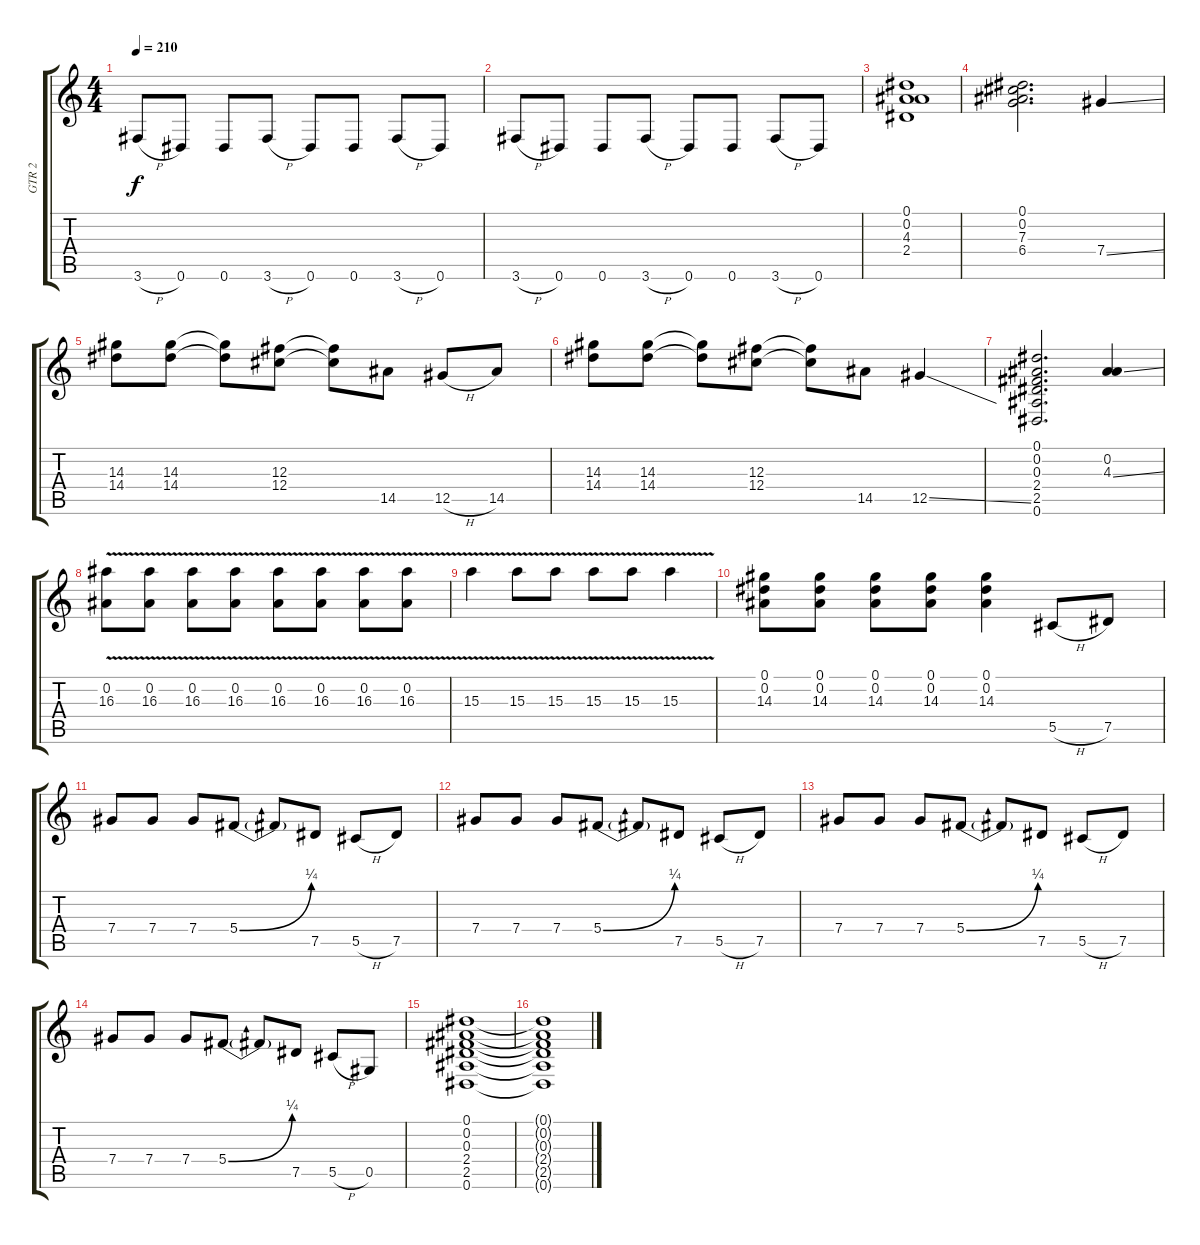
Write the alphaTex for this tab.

\track ("GTR 2" "GTR 2") {instrument distortionguitar}
\staff {score tabs}
\tuning (Eb4 Bb3 Gb3 Db3 Ab2 Eb2) {hide}
\ts (4 4)
\tempo 210
\clef g2
\ks c
3.6{h}.8{dy f} 0.6.8 0.6.8 3.6{h}.8 0.6.8 0.6.8 3.6{h}.8 0.6.8 |
3.6{h}.8 0.6.8 0.6.8 3.6{h}.8 0.6.8 0.6.8 3.6{h}.8 0.6.8 |
(0.1 0.2 4.3 2.4).1 |
(0.1 0.2 7.3 6.4).2{d} 7.4{ss}.4 |
(14.3 14.4).8 (14.3 14.4).8 (14.3{t} 14.4{t}).8 (12.3 12.4).8 (12.3{t} 12.4{t}).8 14.5.8 12.5{h}.8 14.5.8 |
(14.3 14.4).8 (14.3 14.4).8 (14.3{t} 14.4{t}).8 (12.3 12.4).8 (12.3{t} 12.4{t}).8 14.5.8 12.5{ss}.4 |
(0.1 0.2 0.3 2.4 2.5 0.6).2{d} (0.2 4.3{ss}).4 |
(0.2 16.3{v}).8 (0.2 16.3{v}).8 (0.2 16.3{v}).8 (0.2 16.3{v}).8 (0.2 16.3{v}).8 (0.2 16.3{v}).8 (0.2 16.3{v}).8 (0.2 16.3{v}).8 |
15.3{v}.4 15.3{v}.8 15.3{v}.8 15.3{v}.8 15.3{v}.8 15.3{v}.4 |
(0.1 0.2 14.3).8 (0.1 0.2 14.3).8 (0.1 0.2 14.3).8 (0.1 0.2 14.3).8 (0.1 0.2 14.3).4 5.5{h}.8 7.5.8 |
7.4.8 7.4.8 7.4.8 5.4{be (bend 0 0 60 1)}.8 5.4{t}.8 7.5.8 5.5{h}.8 7.5.8 |
7.4.8 7.4.8 7.4.8 5.4{be (bend 0 0 60 1)}.8 5.4{t}.8 7.5.8 5.5{h}.8 7.5.8 |
7.4.8 7.4.8 7.4.8 5.4{be (bend 0 0 60 1)}.8 5.4{t}.8 7.5.8 5.5{h}.8 7.5.8 |
7.4.8 7.4.8 7.4.8 5.4{be (bend 0 0 60 1)}.8 5.4{t}.8 7.5.8 5.5{h}.8 0.5.8 |
(0.1 0.2 0.3 2.4 2.5 0.6).1 |
(0.1{t} 0.2{t} 0.3{t} 2.4{t} 2.5{t} 0.6{t}).1
